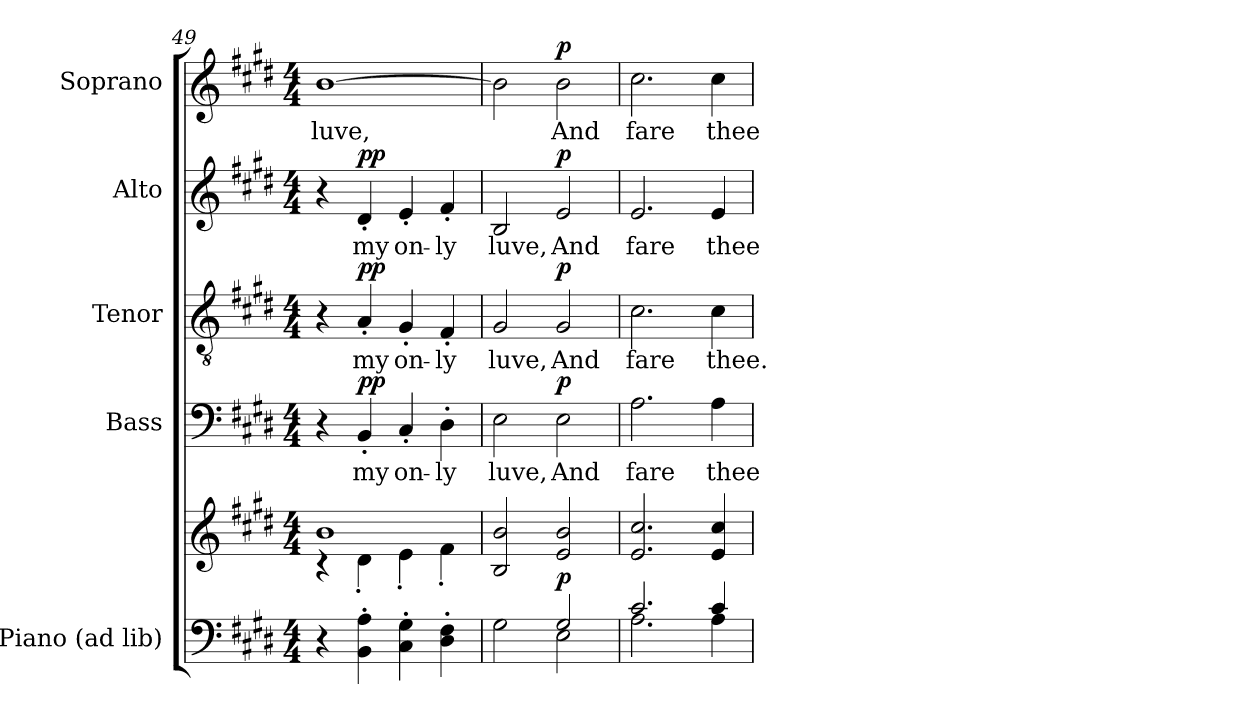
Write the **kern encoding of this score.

**kern	**kern	**dynam	**kern	**text	**dynam	**kern	**text	**dynam	**kern	**text	**dynam	**kern	**text	**dynam
*part5	*part5	*part5	*part4	*part4	*part4	*part3	*part3	*part3	*part2	*part2	*part2	*part1	*part1	*part1
*staff6	*staff5	*staff5/6	*staff4	*staff4	*staff4	*staff3	*staff3	*staff3	*staff2	*staff2	*staff2	*staff1	*staff1	*staff1
*I"Piano (ad lib)	*	*	*I"Bass	*	*	*I"Tenor	*	*	*I"Alto	*	*	*I"Soprano	*	*
*I'Pno.	*	*	*I'B.	*	*	*I'T.	*	*	*I'A.	*	*	*I'S.	*	*
*clefF4	*clefG2	*	*clefF4	*	*	*clefGv2	*	*	*clefG2	*	*	*clefG2	*	*
*	*	*	*	*	*	*ITrd7c12	*	*	*	*	*	*	*	*
*k[f#c#g#d#]	*k[f#c#g#d#]	*	*k[f#c#g#d#]	*	*	*k[f#c#g#d#]	*	*	*k[f#c#g#d#]	*	*	*k[f#c#g#d#]	*	*
*E:	*E:	*	*E:	*	*	*E:	*	*	*E:	*	*	*E:	*	*
*M4/4	*M4/4	*	*M4/4	*	*	*M4/4	*	*	*M4/4	*	*	*M4/4	*	*
=49	=49	=49	=49	=49	=49	=49	=49	=49	=49	=49	=49	=49	=49	=49
*	*^	*	*	*	*	*	*	*	*	*	*	*	*	*
!	!	!	!	!	!	!	!	!	!	!	!	!	!	!LO:LY:b:color=#000000	!
4r	1bi	4r	.	4r	.	.	4r	.	.	4r	.	.	[1bi	luve,	.
!	!	!	!	!	!LO:LY:b:color=#000000	!	!	!	!	!	!	!	!	!	!
!	!	!	!	!	!	!	!	!LO:LY:b:color=#000000	!	!	!	!	!	!	!
!	!	!	!	!	!	!	!	!	!	!	!LO:LY:b:color=#000000	!	!	!	!
4BBi\' 4Ai'	.	4d#'i\	.	4BB'i/	my	pp	4AA'i/	my	pp	4d#'i/	my	pp	.	.	.
!	!	!	!	!	!LO:LY:b:color=#000000	!	!	!	!	!	!	!	!	!	!
!	!	!	!	!	!	!	!	!LO:LY:b:color=#000000	!	!	!	!	!	!	!
!	!	!	!	!	!	!	!	!	!	!	!LO:LY:b:color=#000000	!	!	!	!
4C#i\' 4G#i'	.	4e'i\	.	4C#'i/	on-	.	4GG#'i/	on-	.	4e'i/	on-	.	.	.	.
!	!	!	!	!	!LO:LY:b:color=#000000	!	!	!	!	!	!	!	!	!	!
!	!	!	!	!	!	!	!	!LO:LY:b:color=#000000	!	!	!	!	!	!	!
!	!	!	!	!	!	!	!	!	!	!	!LO:LY:b:color=#000000	!	!	!	!
4D#i\' 4F#i'	.	4f#'i\	.	4D#'i\	-ly	.	4FF#'i/	-ly	.	4f#'i/	-ly	.	.	.	.
*	*v	*v	*	*	*	*	*	*	*	*	*	*	*	*	*
=50	=50	=50	=50	=50	=50	=50	=50	=50	=50	=50	=50	=50	=50	=50
*^	*	*	*	*	*	*	*	*	*	*	*	*	*	*
*	*	*^	*	*	*	*	*	*	*	*	*	*	*	*	*
!	!	!	!	!	!	!LO:LY:b:color=#000000	!	!	!	!	!	!	!	!	!	!
*	*	*v	*v	*	*	*	*	*	*	*	*	*	*	*	*	*
*	*	*^	*	*	*	*	*	*	*	*	*	*	*	*	*
!	!	!	!	!	!	!	!	!	!LO:LY:b:color=#000000	!	!	!	!	!	!	!
*	*	*v	*v	*	*	*	*	*	*	*	*	*	*	*	*	*
*	*	*^	*	*	*	*	*	*	*	*	*	*	*	*	*
!	!	!	!	!	!	!	!	!	!	!	!	!LO:LY:b:color=#000000	!	!	!	!
*	*	*v	*v	*	*	*	*	*	*	*	*	*	*	*	*	*
2ryy	2G#i\	2Bi/ 2bi	.	2Ei\	luve,	.	2GG#i/	luve,	.	2Bi/	luve,	.	2bi\]	.	.
!	!	!	!	!	!LO:LY:b:color=#000000	!	!	!	!	!	!	!	!	!	!
!	!	!	!	!	!	!	!	!LO:LY:b:color=#000000	!	!	!	!	!	!	!
!	!	!	!	!	!	!	!	!	!	!	!LO:LY:b:color=#000000	!	!	!	!
!	!	!	!	!	!	!	!	!	!	!	!	!	!	!LO:LY:b:color=#000000	!
2G#i/	2Ei\	2ei/ 2bi	p	2Ei\	And	p	2GG#i/	And	p	2ei/	And	p	2bi\	And	p
=51	=51	=51	=51	=51	=51	=51	=51	=51	=51	=51	=51	=51	=51	=51	=51
!	!	!	!	!	!LO:LY:b:color=#000000	!	!	!	!	!	!	!	!	!	!
!	!	!	!	!	!	!	!	!LO:LY:b:color=#000000	!	!	!	!	!	!	!
!	!	!	!	!	!	!	!	!	!	!	!LO:LY:b:color=#000000	!	!	!	!
!	!	!	!	!	!	!	!	!	!	!	!	!	!	!LO:LY:b:color=#000000	!
2.c#i/	2.Ai\	2.ei/ 2.cc#i	.	2.Ai\	fare	.	2.C#i\	fare	.	2.ei/	fare	.	2.cc#i\	fare	.
!	!	!	!	!	!LO:LY:b:color=#000000	!	!	!	!	!	!	!	!	!	!
!	!	!	!	!	!	!	!	!LO:LY:b:color=#000000	!	!	!	!	!	!	!
!	!	!	!	!	!	!	!	!	!	!	!LO:LY:b:color=#000000	!	!	!	!
!	!	!	!	!	!	!	!	!	!	!	!	!	!	!LO:LY:b:color=#000000	!
4c#i/	4Ai\	4ei/ 4cc#i	.	4Ai\	thee	.	4C#i\	thee.	.	4ei/	thee	.	4cc#i\	thee	.
*v	*v	*	*	*	*	*	*	*	*	*	*	*	*	*	*
=	=	=	=	=	=	=	=	=	=	=	=	=	=	=
*-	*-	*-	*-	*-	*-	*-	*-	*-	*-	*-	*-	*-	*-	*-
